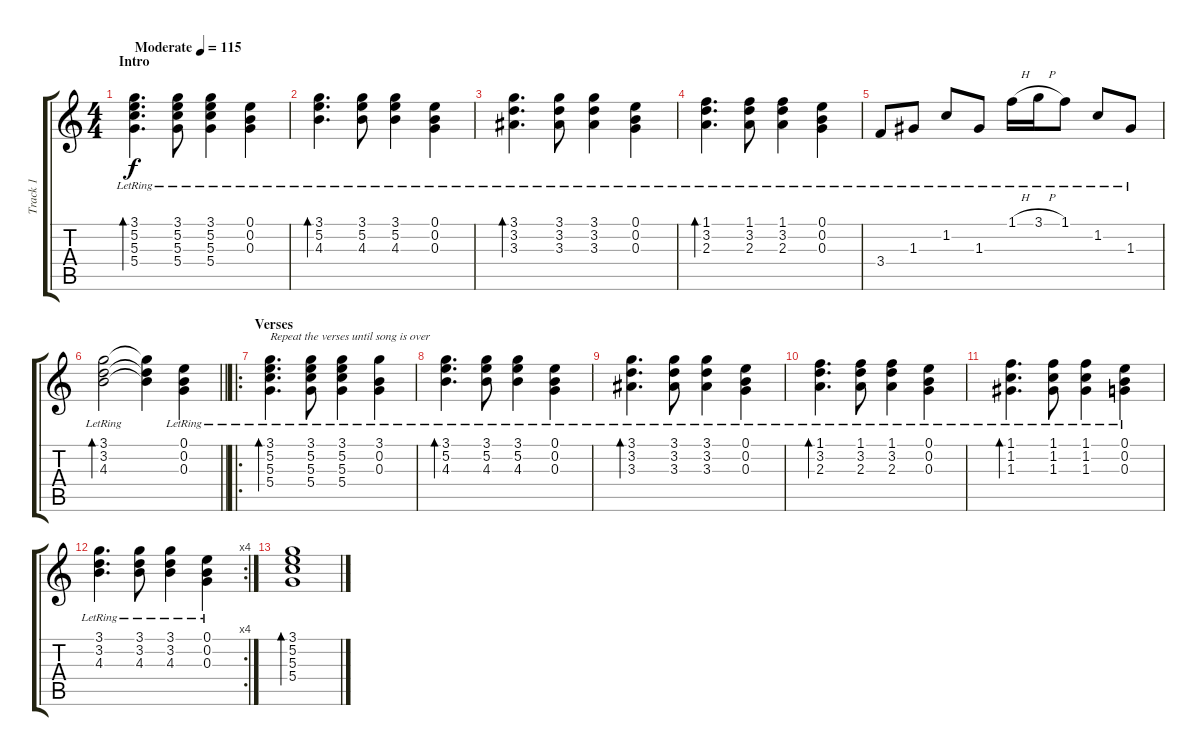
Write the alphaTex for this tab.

\track ("Track 1" "Track 1") {instrument acousticguitarnylon}
\staff {score tabs}
\tuning (E4 B3 G3 D3 A2 E2) {hide}
\ts (4 4)
\section ("" "Intro")
\tempo (115 "Moderate")
\clef g2
\ks c
(3.1 5.2 5.3 5.4{lr}).4{d bd 120 dy f instrument acousticguitarnylon} (3.1 5.2 5.3 5.4{lr}).8 (3.1 5.2 5.3 5.4{lr}).4 (0.1 0.2 0.3{lr}).4 |
(3.1 5.2 4.3{lr}).4{d bd 120} (3.1 5.2 4.3{lr}).8 (3.1 5.2 4.3{lr}).4 (0.1 0.2 0.3{lr}).4 |
(3.1 3.2 3.3{lr}).4{d bd 120} (3.1 3.2 3.3{lr}).8 (3.1 3.2 3.3{lr}).4 (0.1 0.2 0.3{lr}).4 |
(1.1 3.2 2.3{lr}).4{d bd 120} (1.1 3.2 2.3{lr}).8 (1.1 3.2 2.3{lr}).4 (0.1 0.2 0.3{lr}).4 |
3.4{lr}.8 1.3{lr}.8 1.2{lr}.8 1.3{lr}.8 1.1{h lr}.16 3.1{h lr}.16 1.1{lr}.8 1.2{lr}.8 1.3{lr}.8 |
\barLineRight lightlight
(3.1 3.2 4.3{lr}).2{bd 480} (3.1{t} 3.2{t} 4.3{t}).4 (0.1 0.2 0.3{lr}).4 |
\ro
\section ("" "Verses")
(3.1 5.2 5.3{lr} 5.4).4{d bd 120 txt "Repeat the verses until song is over"} (3.1 5.2 5.3{lr} 5.4).8 (3.1 5.2 5.3{lr} 5.4).4 (3.1 0.2 0.3{lr}).4 |
(3.1 5.2 4.3{lr}).4{d bd 120} (3.1 5.2 4.3{lr}).8 (3.1 5.2 4.3{lr}).4 (0.1 0.2 0.3{lr}).4 |
(3.1 3.2 3.3{lr}).4{d bd 120} (3.1 3.2 3.3{lr}).8 (3.1 3.2 3.3{lr}).4 (0.1 0.2 0.3{lr}).4 |
(1.1 3.2 2.3{lr}).4{d bd 120} (1.1 3.2 2.3{lr}).8 (1.1 3.2 2.3{lr}).4 (0.1 0.2 0.3{lr}).4 |
(1.1 1.2 1.3{lr}).4{d bd 120} (1.1 1.2 1.3{lr}).8 (1.1 1.2 1.3{lr}).4 (0.1 0.2 0.3{lr}).4 |
\rc 4
(3.1 3.2 4.3{lr}).4{d} (3.1 3.2 4.3{lr}).8 (3.1 3.2 4.3{lr}).4 (0.1 0.2 0.3{lr}).4 |
(3.1 5.2 5.3 5.4).1{bd 120}
